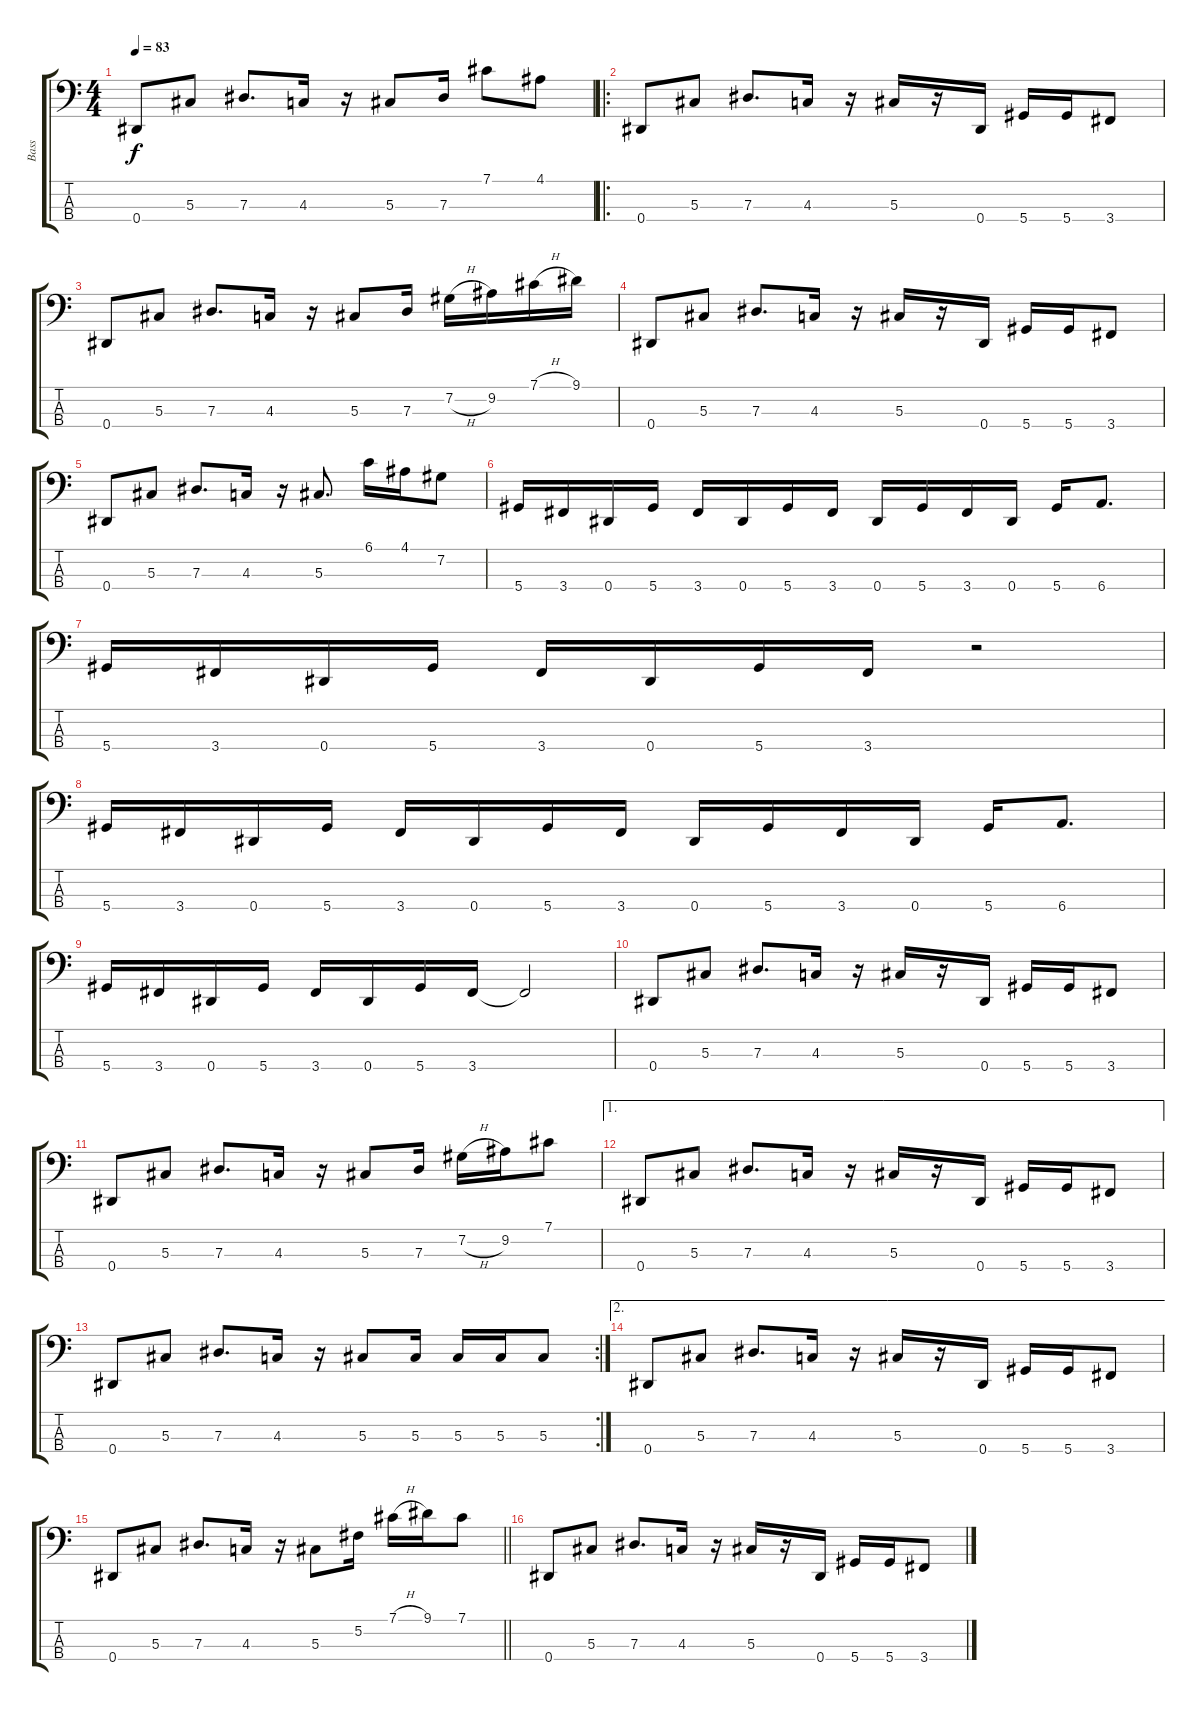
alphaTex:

\track ("Bass" "Bass") {instrument electricbasspick}
\staff {score tabs}
\tuning (Gb2 Db2 Ab1 Eb1) {hide}
\ts (4 4)
\tempo 83
\clef f4
\ks c
0.4.8{dy f} 5.3.8 7.3.8{d} 4.3.16 r.16 5.3.8 7.3.16 7.1.8 4.1.8 |
\ro
0.4.8 5.3.8 7.3.8{d} 4.3.16 r.16 5.3.16 r.16 0.4.16 5.4.16 5.4.16 3.4.8 |
0.4.8 5.3.8 7.3.8{d} 4.3.16 r.16 5.3.8 7.3.16 7.2{h}.16 9.2.16 7.1{h}.16 9.1.16 |
0.4.8 5.3.8 7.3.8{d} 4.3.16 r.16 5.3.16 r.16 0.4.16 5.4.16 5.4.16 3.4.8 |
0.4.8 5.3.8 7.3.8{d} 4.3.16 r.16 5.3.8{d} 6.1.16 4.1.16 7.2.8 |
5.4.16 3.4.16 0.4.16 5.4.16 3.4.16 0.4.16 5.4.16 3.4.16 0.4.16 5.4.16 3.4.16 0.4.16 5.4.16 6.4.8{d} |
5.4.16 3.4.16 0.4.16 5.4.16 3.4.16 0.4.16 5.4.16 3.4.16 r.2 |
5.4.16 3.4.16 0.4.16 5.4.16 3.4.16 0.4.16 5.4.16 3.4.16 0.4.16 5.4.16 3.4.16 0.4.16 5.4.16 6.4.8{d} |
5.4.16 3.4.16 0.4.16 5.4.16 3.4.16 0.4.16 5.4.16 3.4.16 3.4{t}.2 |
0.4.8 5.3.8 7.3.8{d} 4.3.16 r.16 5.3.16 r.16 0.4.16 5.4.16 5.4.16 3.4.8 |
0.4.8 5.3.8 7.3.8{d} 4.3.16 r.16 5.3.8 7.3.16 7.2{h}.16 9.2.16 7.1.8 |
\ae 1
0.4.8 5.3.8 7.3.8{d} 4.3.16 r.16 5.3.16 r.16 0.4.16 5.4.16 5.4.16 3.4.8 |
\rc 2
0.4.8 5.3.8 7.3.8{d} 4.3.16 r.16 5.3.8 5.3.16 5.3.16 5.3.16 5.3.8 |
\ae 2
0.4.8 5.3.8 7.3.8{d} 4.3.16 r.16 5.3.16 r.16 0.4.16 5.4.16 5.4.16 3.4.8 |
\barLineRight lightlight
0.4.8 5.3.8 7.3.8{d} 4.3.16 r.16 5.3.8 5.2.16 7.1{h}.16 9.1.16 7.1.8 |
\section ("" " ")
0.4.8 5.3.8 7.3.8{d} 4.3.16 r.16 5.3.16 r.16 0.4.16 5.4.16 5.4.16 3.4.8
